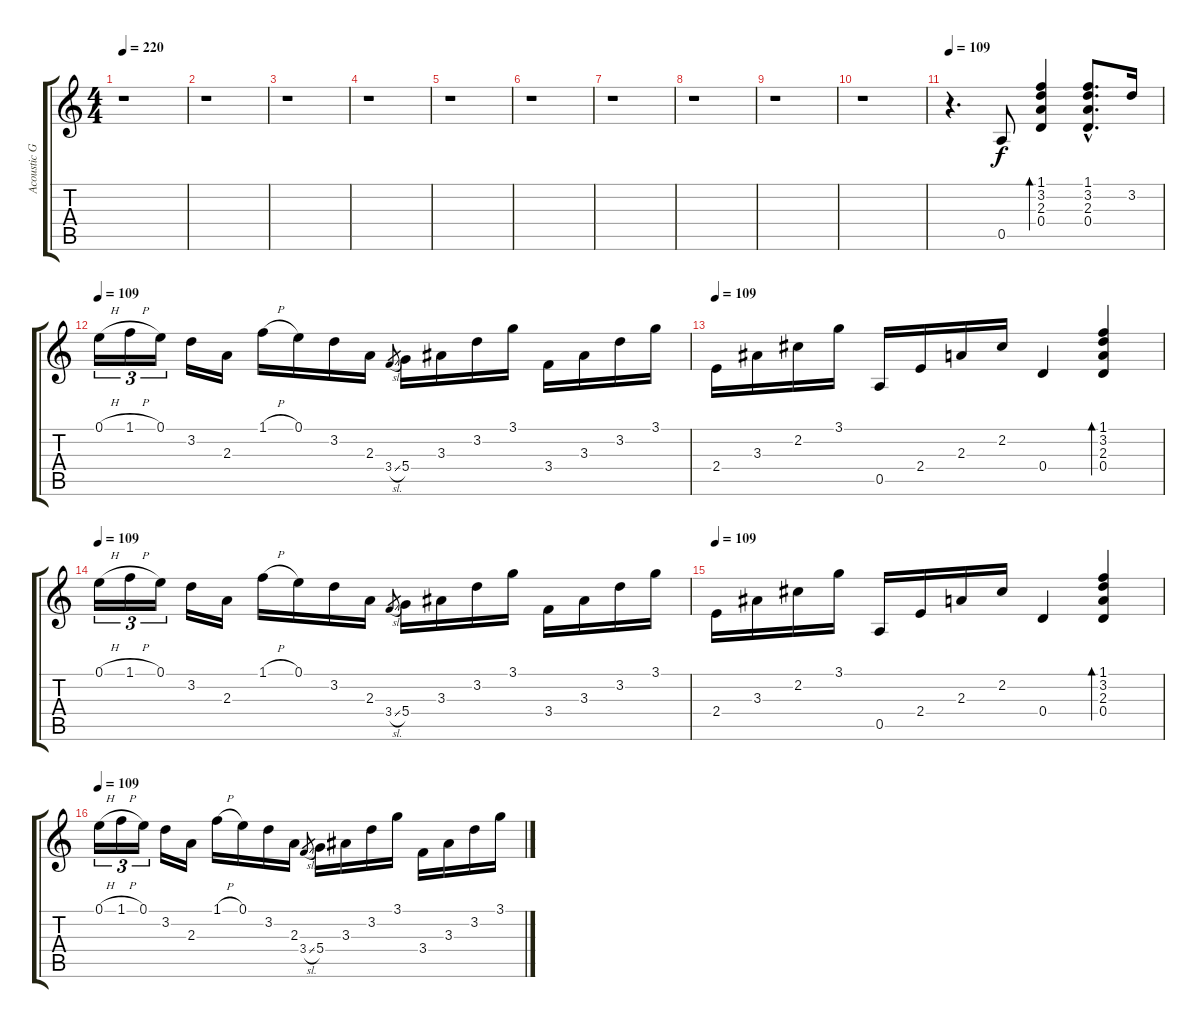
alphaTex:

\track ("Acoustic Guitar I" "Acoustic G") {instrument acousticguitarsteel}
\staff {score tabs}
\tuning (E4 B3 G3 D3 A2 E2) {hide}
\ts (4 4)
\tempo 220
\clef g2
\ks c
r.1{dy p} |
r.1 |
r.1 |
r.1 |
r.1 |
r.1 |
r.1 |
r.1 |
r.1 |
r.1 |
\tempo 109
r.4{d} 0.5.8{dy f} (1.1 3.2 2.3 0.4).4{bd 480} (1.1{hac} 3.2{hac} 2.3{hac} 0.4{hac}).8{d} 3.2.16 |
\tempo 109
0.1{h}.16{tu (3 2)} 1.1{h}.16{tu (3 2)} 0.1.16{tu (3 2)} 3.2.16 2.3.16 1.1{h}.16 0.1.16 3.2.16 2.3.16 3.4{sl}.8{gr} 5.4.16 3.3.16 3.2.16 3.1.16 3.4.16 3.3.16 3.2.16 3.1.16 |
\tempo 109
2.4.16 3.3.16 2.2.16 3.1.16 0.5.16 2.4.16 2.3.16 2.2.16 0.4.4 (1.1 3.2 2.3 0.4).4{bd 480} |
\tempo 109
0.1{h}.16{tu (3 2)} 1.1{h}.16{tu (3 2)} 0.1.16{tu (3 2)} 3.2.16 2.3.16 1.1{h}.16 0.1.16 3.2.16 2.3.16 3.4{sl}.8{gr} 5.4.16 3.3.16 3.2.16 3.1.16 3.4.16 3.3.16 3.2.16 3.1.16 |
\tempo 109
2.4.16 3.3.16 2.2.16 3.1.16 0.5.16 2.4.16 2.3.16 2.2.16 0.4.4 (1.1 3.2 2.3 0.4).4{bd 480} |
\tempo 109
0.1{h}.16{tu (3 2)} 1.1{h}.16{tu (3 2)} 0.1.16{tu (3 2)} 3.2.16 2.3.16 1.1{h}.16 0.1.16 3.2.16 2.3.16 3.4{sl}.8{gr} 5.4.16 3.3.16 3.2.16 3.1.16 3.4.16 3.3.16 3.2.16 3.1.16
